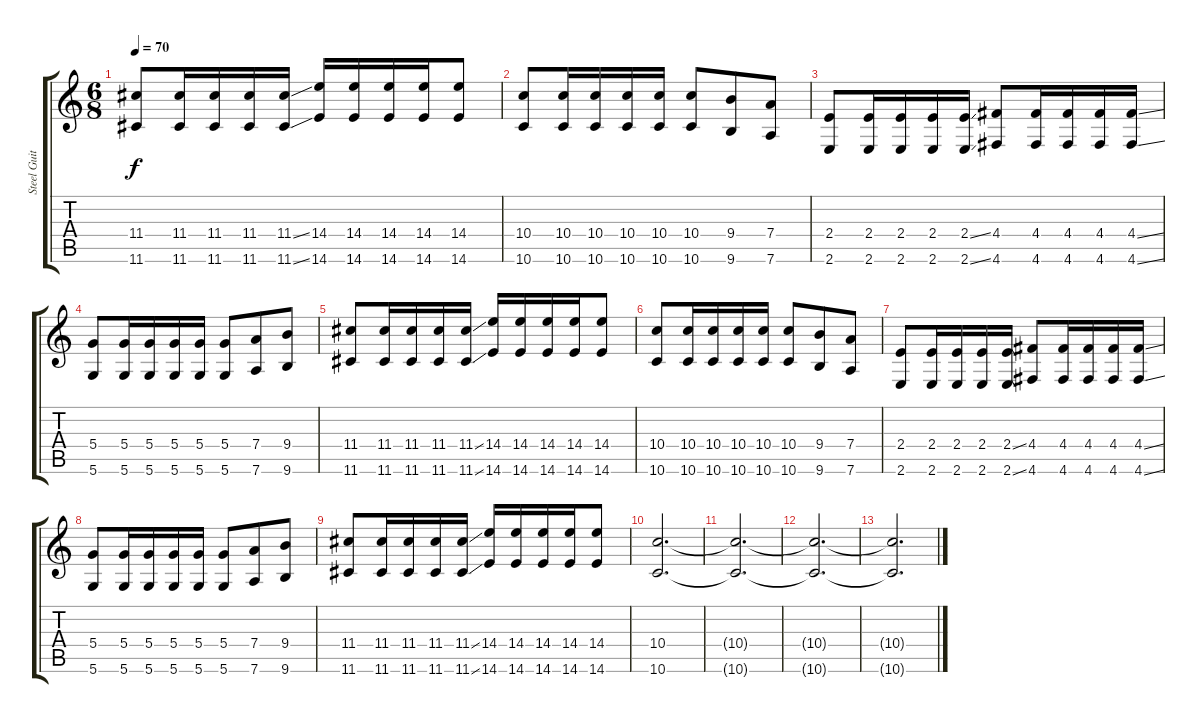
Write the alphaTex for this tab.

\track ("Steel Guitar" "Steel Guit") {instrument acousticguitarsteel}
\staff {score tabs}
\tuning (D4 B3 G3 D3 G2 D2) {hide}
\ts (6 8)
\tempo 70
\clef g2
\ks c
(11.4 11.6).8{dy f} (11.4 11.6).16 (11.4 11.6).16 (11.4 11.6).16 (11.4{ss} 11.6{ss}).16 (14.4 14.6).16 (14.4 14.6).16 (14.4 14.6).16 (14.4 14.6).16 (14.4 14.6).8 |
(10.4 10.6).8 (10.4 10.6).16 (10.4 10.6).16 (10.4 10.6).16 (10.4 10.6).16 (10.4 10.6).8 (9.4 9.6).8 (7.4 7.6).8 |
(2.4 2.6).8 (2.4 2.6).16 (2.4 2.6).16 (2.4 2.6).16 (2.4{ss} 2.6{ss}).16 (4.4 4.6).8 (4.4 4.6).16 (4.4 4.6).16 (4.4 4.6).16 (4.4{ss} 4.6{ss}).16 |
(5.4 5.6).8 (5.4 5.6).16 (5.4 5.6).16 (5.4 5.6).16 (5.4 5.6).16 (5.4 5.6).8 (7.4 7.6).8 (9.4 9.6).8 |
(11.4 11.6).8 (11.4 11.6).16 (11.4 11.6).16 (11.4 11.6).16 (11.4{ss} 11.6{ss}).16 (14.4 14.6).16 (14.4 14.6).16 (14.4 14.6).16 (14.4 14.6).16 (14.4 14.6).8 |
(10.4 10.6).8 (10.4 10.6).16 (10.4 10.6).16 (10.4 10.6).16 (10.4 10.6).16 (10.4 10.6).8 (9.4 9.6).8 (7.4 7.6).8 |
(2.4 2.6).8 (2.4 2.6).16 (2.4 2.6).16 (2.4 2.6).16 (2.4{ss} 2.6{ss}).16 (4.4 4.6).8 (4.4 4.6).16 (4.4 4.6).16 (4.4 4.6).16 (4.4{ss} 4.6{ss}).16 |
(5.4 5.6).8 (5.4 5.6).16 (5.4 5.6).16 (5.4 5.6).16 (5.4 5.6).16 (5.4 5.6).8 (7.4 7.6).8 (9.4 9.6).8 |
(11.4 11.6).8 (11.4 11.6).16 (11.4 11.6).16 (11.4 11.6).16 (11.4{ss} 11.6{ss}).16 (14.4 14.6).16 (14.4 14.6).16 (14.4 14.6).16 (14.4 14.6).16 (14.4 14.6).8 |
(10.4 10.6).2{d} |
(10.4{t} 10.6{t}).2{d} |
(10.4{t} 10.6{t}).2{d} |
(10.4{t} 10.6{t}).2{d}
